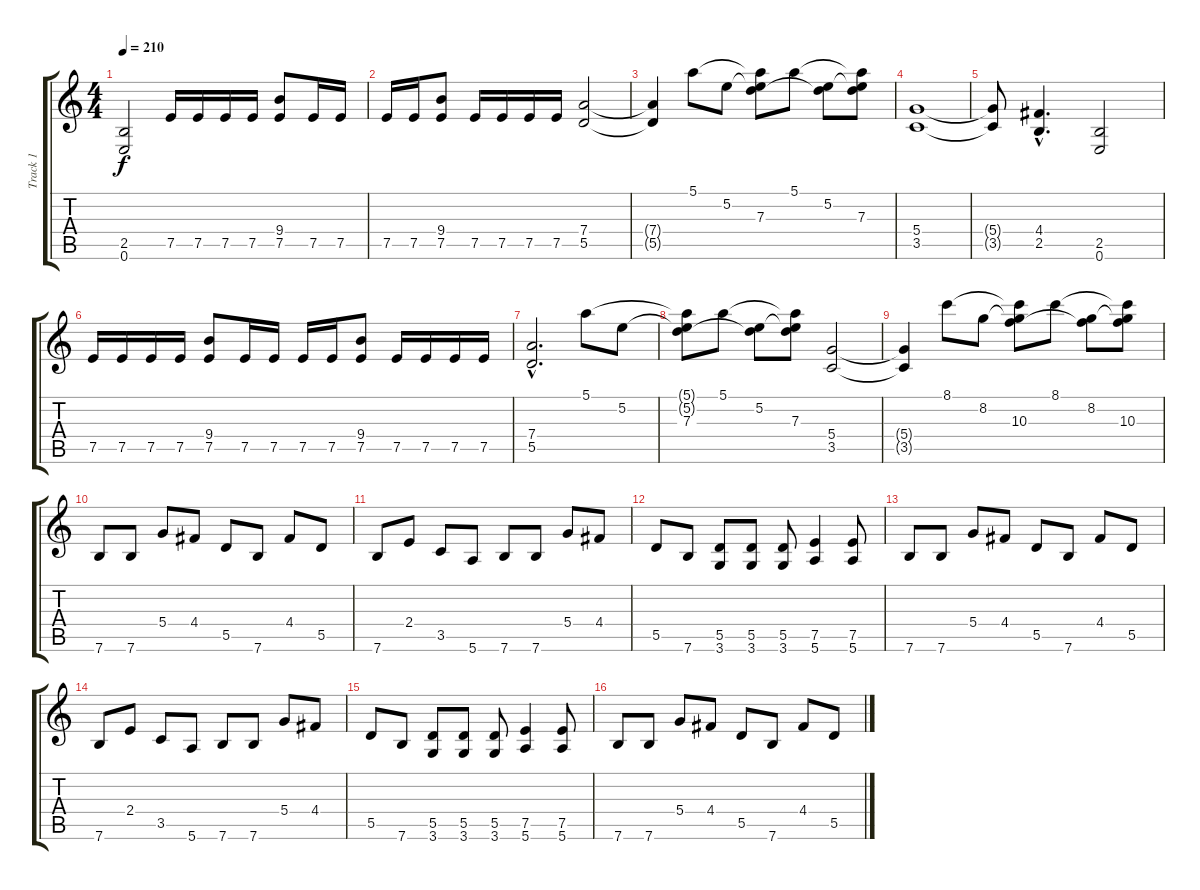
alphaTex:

\track ("Track 1" "Track 1") {instrument distortionguitar}
\staff {score tabs}
\tuning (E4 B3 G3 D3 A2 E2) {hide}
\ts (4 4)
\tempo 210
\clef g2
\ks c
(2.5 0.6).2{dy f} 7.5.16 7.5.16 7.5.16 7.5.16 (9.4 7.5).8 7.5.16 7.5.16 |
7.5.16 7.5.16 (9.4 7.5).8 7.5.16 7.5.16 7.5.16 7.5.16 (7.4 5.5).2 |
(7.4{t} 5.5{t}).4 5.1.8 5.2.8 (5.1{t} 5.2{t} 7.3).8 5.1.8 (5.2 7.3{t}).8 (5.1{t} 5.2{t} 7.3).8 |
(5.4 3.5).1 |
(5.4{t} 3.5{t}).8 (4.4{hac} 2.5{hac}).4{d} (2.5 0.6).2 |
7.5.16 7.5.16 7.5.16 7.5.16 (9.4 7.5).8 7.5.16 7.5.16 7.5.16 7.5.16 (9.4 7.5).8 7.5.16 7.5.16 7.5.16 7.5.16 |
(7.4{hac} 5.5{hac}).2{d} 5.1.8 5.2.8 |
(5.1{t} 5.2{t} 7.3).8 5.1.8 (5.2 7.3{t}).8 (5.1{t} 5.2{t} 7.3).8 (5.4 3.5).2 |
(5.4{t} 3.5{t}).4 8.1.8 8.2.8 (8.1{t} 8.2{t} 10.3).8 8.1.8 (8.2 10.3{t}).8 (8.1{t} 8.2{t} 10.3).8 |
7.6.8 7.6.8 5.4.8 4.4.8 5.5.8 7.6.8 4.4.8 5.5.8 |
7.6.8 2.4.8 3.5.8 5.6.8 7.6.8 7.6.8 5.4.8 4.4.8 |
5.5.8 7.6.8 (5.5 3.6).8 (5.5 3.6).8 (5.5 3.6).8 (7.5 5.6).4 (7.5 5.6).8 |
7.6.8 7.6.8 5.4.8 4.4.8 5.5.8 7.6.8 4.4.8 5.5.8 |
7.6.8 2.4.8 3.5.8 5.6.8 7.6.8 7.6.8 5.4.8 4.4.8 |
5.5.8 7.6.8 (5.5 3.6).8 (5.5 3.6).8 (5.5 3.6).8 (7.5 5.6).4 (7.5 5.6).8 |
7.6.8 7.6.8 5.4.8 4.4.8 5.5.8 7.6.8 4.4.8 5.5.8
